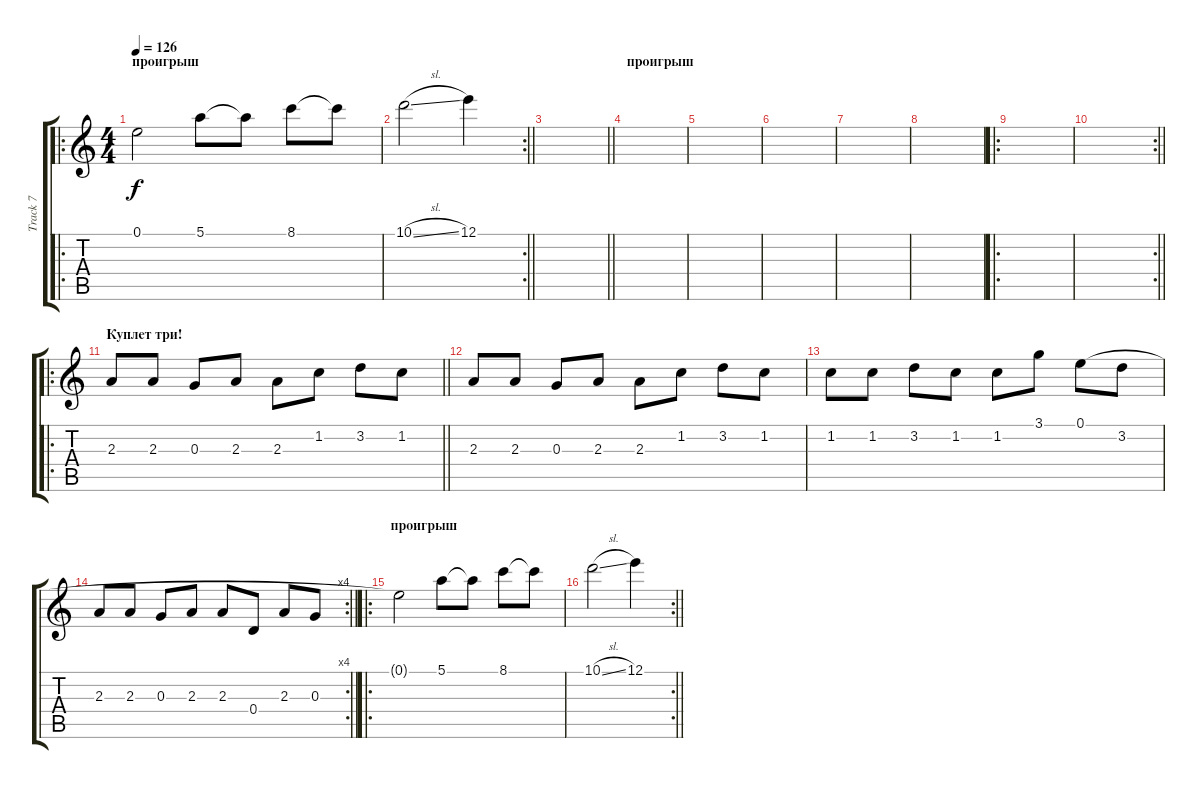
\track ("Track 7" "Track 7") {instrument acousticguitarsteel}
\staff {score tabs}
\tuning (E4 B3 G3 D3 A2 E2) {hide}
\ro
\ts (4 4)
\section ("" "проигрыш")
\tempo 126
\clef g2
\ks c
0.1{t}.2{dy f} 5.1.8 5.1{t}.8 8.1.8 8.1{t}.8 |
\rc 2
\barLineRight lightlight
10.1{sl}.2 12.1.4 |
\barLineRight lightlight
|
\section ("" "проигрыш")
|
|
|
|
|
\ro
|
\rc 2
\barLineRight lightlight
|
\ro
\section ("" "Куплет три!")
\barLineRight lightlight
2.3.8 2.3.8 0.3.8 2.3.8 2.3.8 1.2.8 3.2.8 1.2.8 |
\section ("" "")
2.3.8 2.3.8 0.3.8 2.3.8 2.3.8 1.2.8 3.2.8 1.2.8 |
1.2.8 1.2.8 3.2.8 1.2.8 1.2.8 3.1.8 0.1.8 3.2.8 |
\rc 4
\barLineRight lightlight
2.3.8 2.3.8 0.3.8 2.3.8 2.3.8 0.4.8 2.3.8 0.3.8 |
\ro
\section ("" "проигрыш")
0.1{t}.2 5.1.8 5.1{t}.8 8.1.8 8.1{t}.8 |
\rc 2
\barLineRight lightlight
10.1{sl}.2 12.1.4
